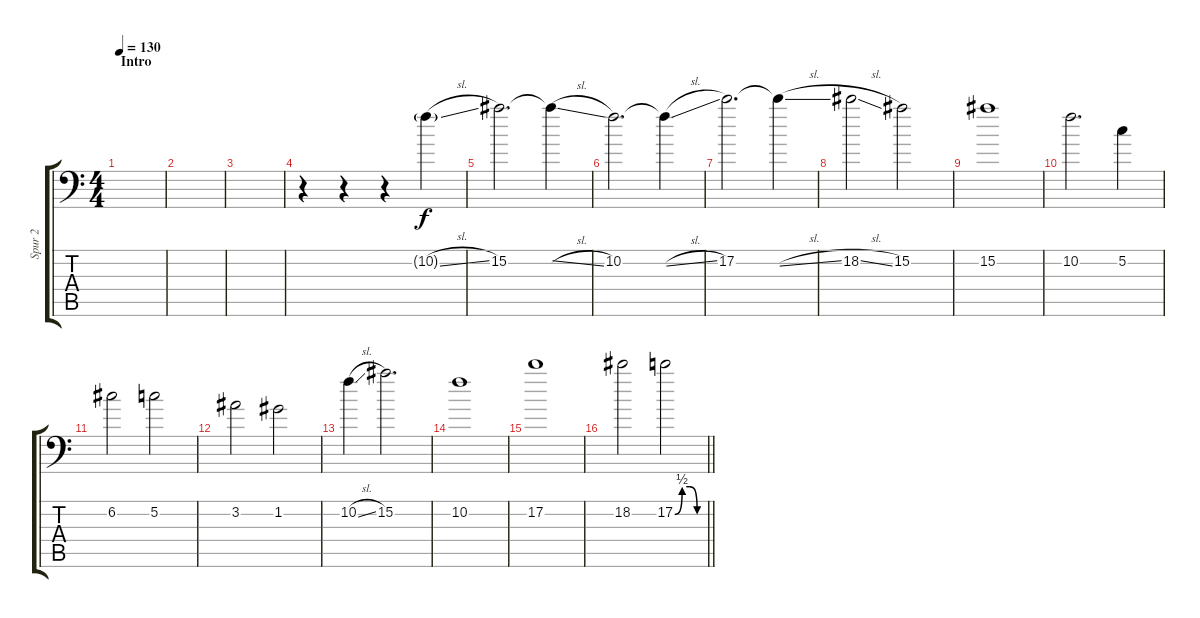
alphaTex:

\track ("Spur 2" "Spur 2") {instrument distortionguitar}
\staff {score tabs}
\tuning (C4 G3 Eb3 Bb2 F2 Bb1) {hide}
\ts (4 4)
\section ("" "Intro")
\tempo 130
\clef f4
\ks c
|
|
|
r.4 r.4 r.4 10.2{sl g}.4 |
15.2.2{d dy f} 15.2{sl t}.4 |
10.2.2{d} 10.2{sl t}.4 |
17.2.2{d} 17.2{sl t}.4 |
18.2{sl}.2 15.2.2 |
15.2.1 |
10.2.2{d} 5.2.4 |
6.2.2 5.2.2 |
3.2.2 1.2.2 |
10.2{sl}.4 15.2.2{d} |
10.2.1 |
17.2.1 |
\barLineRight lightlight
18.2.2 17.2{be (custom 0 0 15 2 31 2 46 0 60 0)}.2
